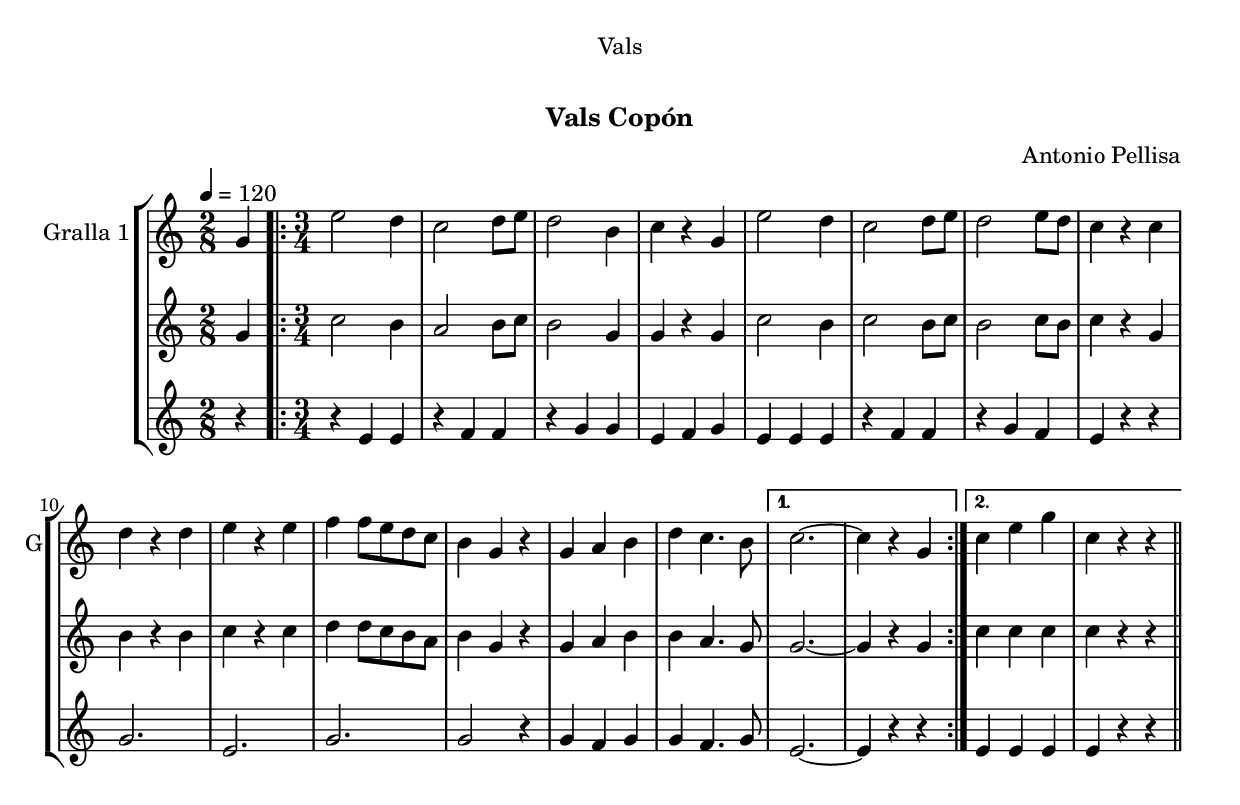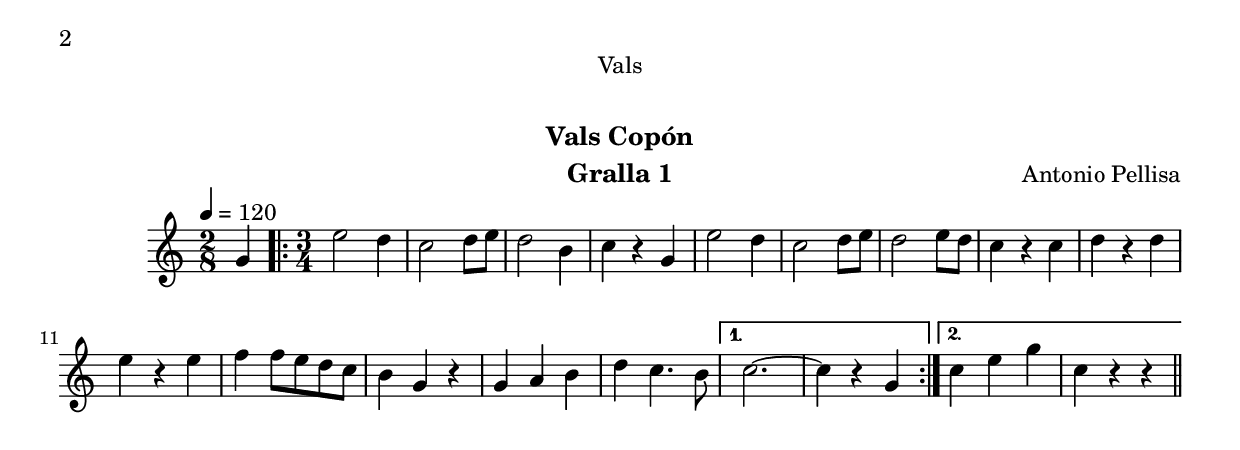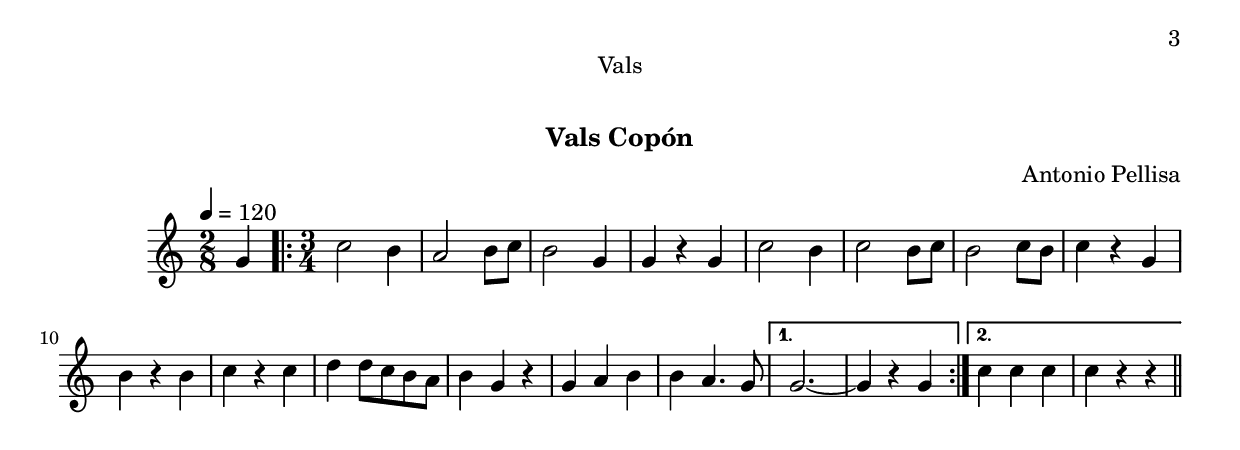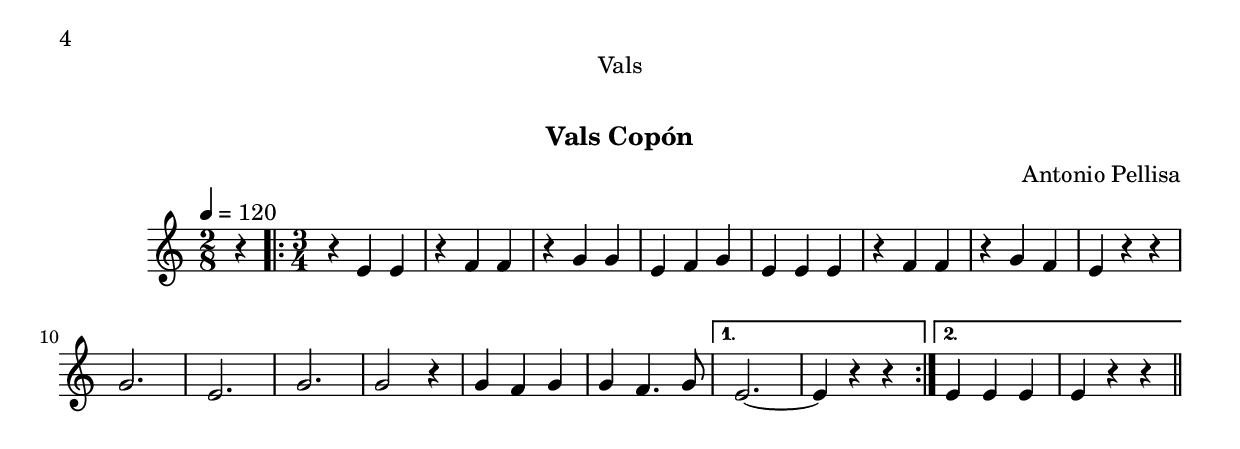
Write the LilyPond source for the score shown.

\version "2.22.1"

\header {
  dedication="Vals"
  title="  "
  subtitle="Vals Copón"
  subsubtitle=""
  poet=""
  meter=""
  piece=""
  composer="Antonio Pellisa"
  arranger=""
  opus=""
  instrument=""
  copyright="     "
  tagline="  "
}

liniaroAa =
\relative g'
{
  \tempo 4=120
  \clef treble
  \key c \major
  \time 2/8
  g4  |
  \time 3/4   \repeat volta 2 { e'2 d4  |
  c2 d8 e  |
  d2 b4  |
  %05
  c4 r g  |
  e'2 d4  |
  c2 d8 e  |
  d2 e8 d  |
  c4 r c  |
  %10
  d4 r d  |
  e4 r e  |
  f4 f8 e d c  |
  b4 g r  |
  g4 a b  |
  %15
  d4 c4. b8 }
  \alternative { { c2. ~  |
  c4 r g }
  { c4 e g  |
  c,4 r r } } \bar "||"
}

liniaroAb =
\relative g'
{
  \tempo 4=120
  \clef treble
  \key c \major
  \time 2/8
  g4  |
  \time 3/4   \repeat volta 2 { c2 b4  |
  a2 b8 c  |
  b2 g4  |
  %05
  g4 r g  |
  c2 b4  |
  c2 b8 c  |
  b2 c8 b  |
  c4 r g  |
  %10
  b4 r b  |
  c4 r c  |
  d4 d8 c b a  |
  b4 g r  |
  g4 a b  |
  %15
  b4 a4. g8 }
  \alternative { { g2. ~  |
  g4 r g }
  { c4 c c  |
  c4 r r } } \bar "||"
}

liniaroAc =
\relative e'
{
  \tempo 4=120
  \clef treble
  \key c \major
  \time 2/8
  r4  |
  \time 3/4   \repeat volta 2 { r4 e e  |
  r4 f f  |
  r4 g g  |
  %05
  e4 f g  |
  e4 e e  |
  r4 f f  |
  r4 g f  |
  e4 r r  |
  %10
  g2.  |
  e2.  |
  g2.  |
  g2 r4  |
  g4 f g  |
  %15
  g4 f4. g8 }
  \alternative { { e2. ~  |
  e4 r r }
  { e4 e e  |
  e4 r r } } \bar "||"
}

\bookpart {
  \score {
    \new StaffGroup {
      \override Score.RehearsalMark #'self-alignment-X = #LEFT
      <<
        \new Staff \with {instrumentName = #"Gralla 1" shortInstrumentName = #"G"} \liniaroAa
        \new Staff \with {instrumentName = #"" shortInstrumentName = #" "} \liniaroAb
        \new Staff \with {instrumentName = #"" shortInstrumentName = #" "} \liniaroAc
      >>
    }
    \layout {}
  }
  \score { \unfoldRepeats
    \new StaffGroup {
      \override Score.RehearsalMark #'self-alignment-X = #LEFT
      <<
        \new Staff \with {instrumentName = #"Gralla 1" shortInstrumentName = #"G"} \liniaroAa
        \new Staff \with {instrumentName = #"" shortInstrumentName = #" "} \liniaroAb
        \new Staff \with {instrumentName = #"" shortInstrumentName = #" "} \liniaroAc
      >>
    }
    \midi {
      \set Staff.midiInstrument = "oboe"
      \set DrumStaff.midiInstrument = "drums"
    }
  }
}

\bookpart {
  \header {instrument="Gralla 1"}
  \score {
    \new StaffGroup {
      \override Score.RehearsalMark #'self-alignment-X = #LEFT
      <<
        \new Staff \liniaroAa
      >>
    }
    \layout {}
  }
  \score { \unfoldRepeats
    \new StaffGroup {
      \override Score.RehearsalMark #'self-alignment-X = #LEFT
      <<
        \new Staff \liniaroAa
      >>
    }
    \midi {
      \set Staff.midiInstrument = "oboe"
      \set DrumStaff.midiInstrument = "drums"
    }
  }
}

\bookpart {
  \header {instrument=""}
  \score {
    \new StaffGroup {
      \override Score.RehearsalMark #'self-alignment-X = #LEFT
      <<
        \new Staff \liniaroAb
      >>
    }
    \layout {}
  }
  \score { \unfoldRepeats
    \new StaffGroup {
      \override Score.RehearsalMark #'self-alignment-X = #LEFT
      <<
        \new Staff \liniaroAb
      >>
    }
    \midi {
      \set Staff.midiInstrument = "oboe"
      \set DrumStaff.midiInstrument = "drums"
    }
  }
}

\bookpart {
  \header {instrument=""}
  \score {
    \new StaffGroup {
      \override Score.RehearsalMark #'self-alignment-X = #LEFT
      <<
        \new Staff \liniaroAc
      >>
    }
    \layout {}
  }
  \score { \unfoldRepeats
    \new StaffGroup {
      \override Score.RehearsalMark #'self-alignment-X = #LEFT
      <<
        \new Staff \liniaroAc
      >>
    }
    \midi {
      \set Staff.midiInstrument = "oboe"
      \set DrumStaff.midiInstrument = "drums"
    }
  }
}

